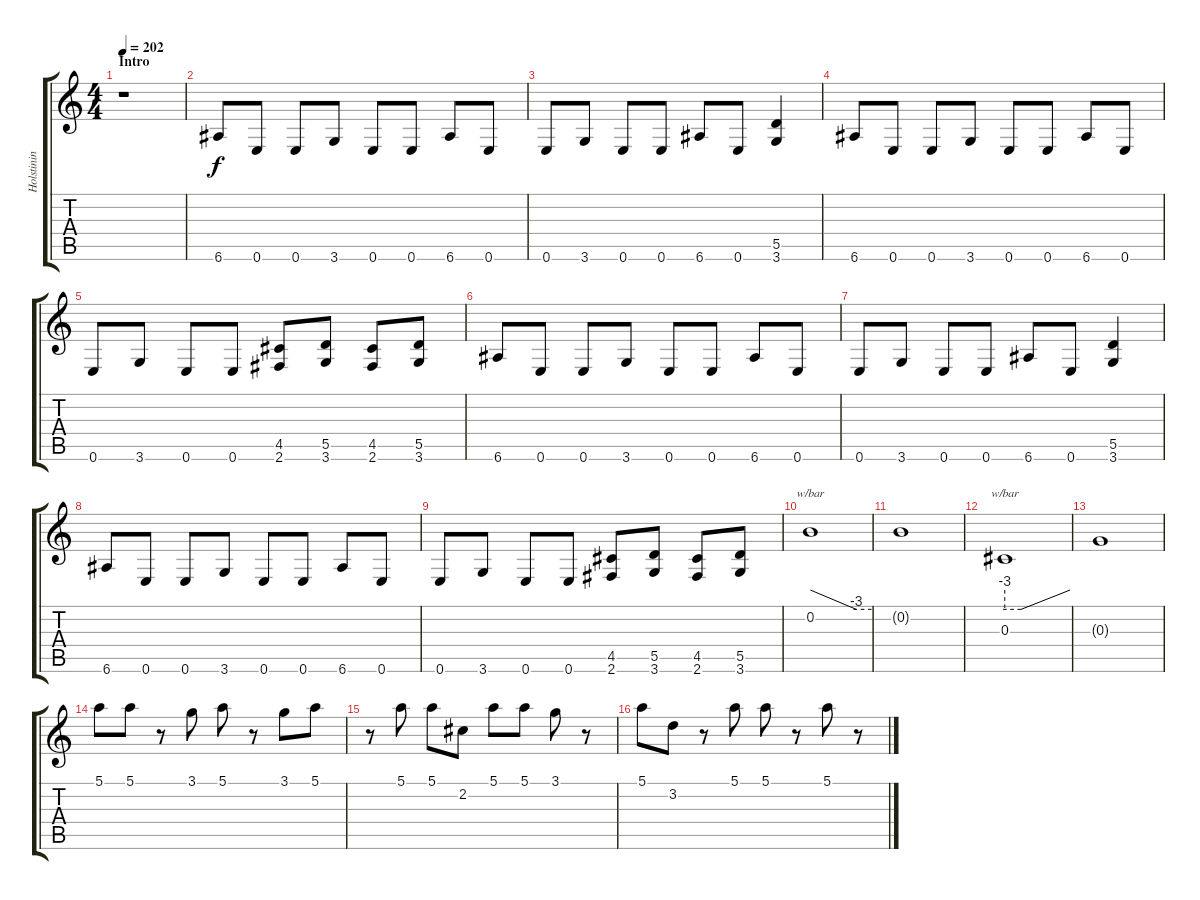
\track ("Holstinin" "Holstinin") {instrument distortionguitar}
\staff {score tabs}
\tuning (E4 B3 G3 D3 A2 E2) {hide}
\ts (4 4)
\section ("" "Intro")
\tempo 202
\clef g2
\ks c
r.1{dy f instrument distortionguitar} |
6.6.8 0.6.8 0.6.8 3.6.8 0.6.8 0.6.8 6.6.8 0.6.8 |
0.6.8 3.6.8 0.6.8 0.6.8 6.6.8 0.6.8 (5.5 3.6).4 |
6.6.8 0.6.8 0.6.8 3.6.8 0.6.8 0.6.8 6.6.8 0.6.8 |
0.6.8 3.6.8 0.6.8 0.6.8 (4.5 2.6).8 (5.5 3.6).8 (4.5 2.6).8 (5.5 3.6).8 |
6.6.8 0.6.8 0.6.8 3.6.8 0.6.8 0.6.8 6.6.8 0.6.8 |
0.6.8 3.6.8 0.6.8 0.6.8 6.6.8 0.6.8 (5.5 3.6).4 |
6.6.8 0.6.8 0.6.8 3.6.8 0.6.8 0.6.8 6.6.8 0.6.8 |
0.6.8 3.6.8 0.6.8 0.6.8 (4.5 2.6).8 (5.5 3.6).8 (4.5 2.6).8 (5.5 3.6).8 |
0.2.1{tbe (custom default 0 0 45 -12 60 -12)} |
0.2{t}.1 |
0.3.1{tbe (custom default 0 -12 15 -12 60 0)} |
0.3{t}.1 |
5.1.8 5.1.8 r.8 3.1.8 5.1.8 r.8 3.1.8 5.1.8 |
r.8 5.1.8 5.1.8 2.2.8 5.1.8 5.1.8 3.1.8 r.8 |
5.1.8 3.2.8 r.8 5.1.8 5.1.8 r.8 5.1.8 r.8
